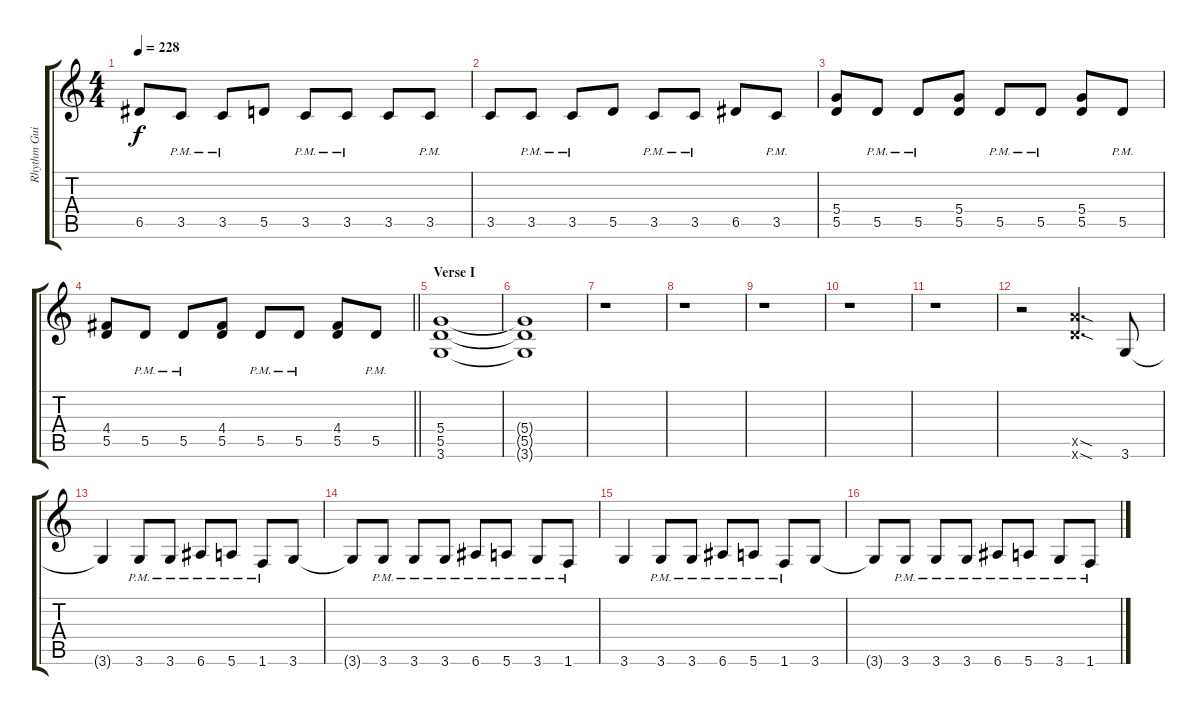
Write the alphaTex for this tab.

\track ("Rhythm Guitar I" "Rhythm Gui") {instrument overdrivenguitar}
\staff {score tabs}
\tuning (E4 B3 G3 D3 A2 E2) {hide}
\ts (4 4)
\tempo 228
\clef g2
\ks c
6.5.8{dy f} 3.5{pm}.8 3.5{pm}.8 5.5.8 3.5{pm}.8 3.5{pm}.8 3.5.8 3.5{pm}.8 |
3.5.8 3.5{pm}.8 3.5{pm}.8 5.5.8 3.5{pm}.8 3.5{pm}.8 6.5.8 3.5{pm}.8 |
(5.4 5.5).8 5.5{pm}.8 5.5{pm}.8 (5.4 5.5).8 5.5{pm}.8 5.5{pm}.8 (5.4 5.5).8 5.5{pm}.8 |
\barLineRight lightlight
(4.4 5.5).8 5.5{pm}.8 5.5{pm}.8 (4.4 5.5).8 5.5{pm}.8 5.5{pm}.8 (4.4 5.5).8 5.5{pm}.8 |
\section ("" "Verse I")
(5.4 5.5 3.6).1 |
(5.4{t} 5.5{t} 3.6{t}).1 |
r.1 |
r.1 |
r.1 |
r.1 |
r.1 |
r.2 (12.5{sod x} 10.6{sod x}).4{d} 3.6.8 |
3.6{t}.4 3.6{pm}.8 3.6{pm}.8 6.6{pm}.8 5.6{pm}.8 1.6{pm}.8 3.6.8 |
3.6{t}.8 3.6{pm}.8 3.6{pm}.8 3.6{pm}.8 6.6{pm}.8 5.6{pm}.8 3.6{pm}.8 1.6{pm}.8 |
3.6.4 3.6{pm}.8 3.6{pm}.8 6.6{pm}.8 5.6{pm}.8 1.6{pm}.8 3.6.8 |
3.6{t}.8 3.6{pm}.8 3.6{pm}.8 3.6{pm}.8 6.6{pm}.8 5.6{pm}.8 3.6{pm}.8 1.6{pm}.8
